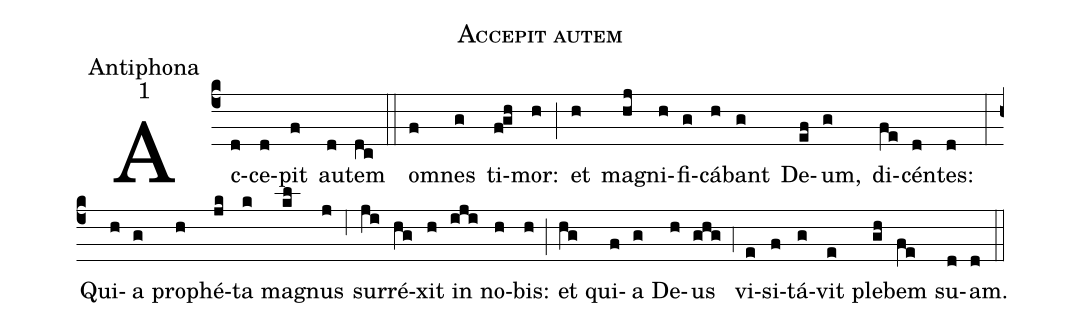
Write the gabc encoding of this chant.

name:Accepit autem;
office-part:Antiphona;
mode:1;
%%
(c4) Ac(d)ce(d)pit(f) au(d)tem(dc) (::)
om(f)nes(g) ti(f!gh)mor:(h) (;) et(h) ma(hj)gni(h)fi(g)cá(h)bant(g) De(ef)um,(g) di(fe)cén(d)tes:(d) (:)
Qui(h)a(g) pro(h)phé(jk)ta(k) ma(kl)gnus(j) (,6) sur(ji)ré(hg)xit(h) in(iji) no(h)bis:(h) (;) et(hg) qui(f)a(g) De(h)us(ghg) (,4) vi(e)si(f)tá(g)vit(e) ple(gh)bem(fe) su(d)am.(d) (::)
